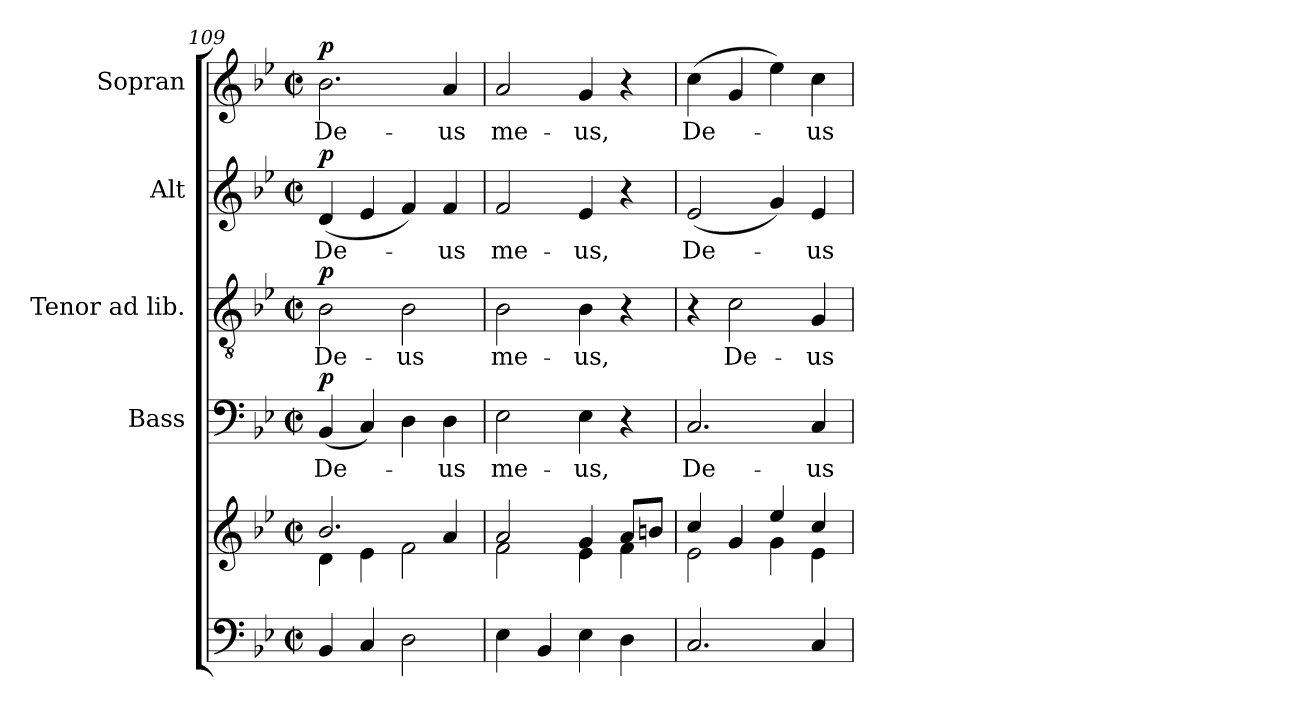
**kern	**kern	**kern	**text	**dynam	**kern	**text	**dynam	**kern	**text	**dynam	**kern	**text	**dynam
*part5	*part5	*part4	*part4	*part4	*part3	*part3	*part3	*part2	*part2	*part2	*part1	*part1	*part1
*staff6	*staff5	*staff4	*staff4	*staff4	*staff3	*staff3	*staff3	*staff2	*staff2	*staff2	*staff1	*staff1	*staff1
*	*	*I"Bass	*	*	*I"Tenor ad lib.	*	*	*I"Alt	*	*	*I"Sopran	*	*
*	*	*I'B.	*	*	*I'T.	*	*	*I'A.	*	*	*I'S.	*	*
*clefF4	*clefG2	*clefF4	*	*	*clefGv2	*	*	*clefG2	*	*	*clefG2	*	*
*k[b-e-]	*k[b-e-]	*k[b-e-]	*	*	*k[b-e-]	*	*	*k[b-e-]	*	*	*k[b-e-]	*	*
*B-:	*B-:	*B-:	*	*	*B-:	*	*	*B-:	*	*	*B-:	*	*
*M2/2	*M2/2	*M2/2	*	*	*M2/2	*	*	*M2/2	*	*	*M2/2	*	*
*met(c|)	*met(c|)	*met(c|)	*	*	*met(c|)	*	*	*met(c|)	*	*	*met(c|)	*	*
=109	=109	=109	=109	=109	=109	=109	=109	=109	=109	=109	=109	=109	=109
*	*^	*	*	*	*	*	*	*	*	*	*	*	*
!	!	!	!	!LO:LY:b	!LO:DY:a	!	!LO:LY:b	!LO:DY:a	!	!LO:LY:b	!LO:DY:a	!	!LO:LY:b	!LO:DY:a
4BB-/	2.b-/	4d\	(<4BB-/	De-	p	2B-\	De-	p	(<4d/	De-	p	2.b-\	De-	p
4C/	.	4e-\	4C/)	.	.	.	.	.	4e-/	.	.	.	.	.
!	!	!	!	!	!	!	!LO:LY:b	!	!	!	!	!	!	!
2D\	.	2f\	4D\	.	.	2B-\	-us	.	4f/)	.	.	.	.	.
!	!	!	!	!LO:LY:b	!	!	!	!	!	!LO:LY:b	!	!	!LO:LY:b	!
.	4a/	.	4D\	-us	.	.	.	.	4f/	-us	.	4a/	-us	.
=110	=110	=110	=110	=110	=110	=110	=110	=110	=110	=110	=110	=110	=110	=110
!	!	!	!	!LO:LY:b	!	!	!LO:LY:b	!	!	!LO:LY:b	!	!	!LO:LY:b	!
4E-\	2a/	2f\	2E-\	me-	.	2B-\	me-	.	2f/	me-	.	2a/	me-	.
4BB-/	.	.	.	.	.	.	.	.	.	.	.	.	.	.
!	!	!	!	!LO:LY:b	!	!	!LO:LY:b	!	!	!LO:LY:b	!	!	!LO:LY:b	!
4E-\	4g/	4e-\	4E-\	-us,	.	4B-\	-us,	.	4e-/	-us,	.	4g/	-us,	.
4D\	8a/L	4f\	4r	.	.	4r	.	.	4r	.	.	4r	.	.
.	8bn/J	.	.	.	.	.	.	.	.	.	.	.	.	.
=111	=111	=111	=111	=111	=111	=111	=111	=111	=111	=111	=111	=111	=111	=111
!	!	!	!	!LO:LY:b	!	!	!	!	!	!LO:LY:b	!	!	!LO:LY:b	!
2.C/	4cc/	2e-\	2.C/	De-	.	4r	.	.	(<2e-/	De-	.	(>4cc\	De-	.
!	!	!	!	!	!	!	!LO:LY:b	!	!	!	!	!	!	!
.	4g/	.	.	.	.	2c\	De-	.	.	.	.	4g/	.	.
.	4ee-/	4g\	.	.	.	.	.	.	4g/)	.	.	4ee-\)	.	.
!	!	!	!	!LO:LY:b	!	!	!LO:LY:b	!	!	!LO:LY:b	!	!	!LO:LY:b	!
4C/	4cc/	4e-\	4C/	-us	.	4G/	-us	.	4e-/	-us	.	4cc\	-us	.
*	*v	*v	*	*	*	*	*	*	*	*	*	*	*	*
=	=	=	=	=	=	=	=	=	=	=	=	=	=
*-	*-	*-	*-	*-	*-	*-	*-	*-	*-	*-	*-	*-	*-
